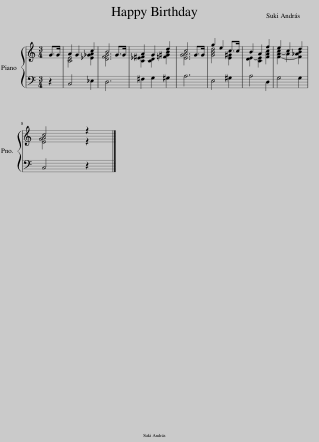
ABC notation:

X:1
%%score { ( 1 3 ) | 2 }
L:1/8
M:3/4
I:linebreak $
K:C
V:1 treble
V:3 treble
V:2 bass
V:1
 G>G | A2 G2 c2 | B4 G>G | A2 G2 d2 | c4 G>G | %5
 g2 e2 c>c | B2 A2 f2 | e2 c2 d2 |$ c4 z2 |] %9
V:2
 z2 | C,4 _E,2 | D,6 | ^F,2 G,2 ^G,2 | A,6 | %5
 E,4 ^G,2 | A,4 D,2 | G,4 G,2 |$ C,4 z2 |] %9
V:3
 x2 | [CE]4 [_E_GA]2 | [DFG]6 | [C_E^F]2 [CD]2 [=F^GB]2 | [EGA]6 | %5
 [GBd]4 [E^G]2 | [DE-]2 [CE]2 [FAc]2 | [F-A-c]2 A2 [F_AB]2 |$ [EGA]4 z2 |] %9
